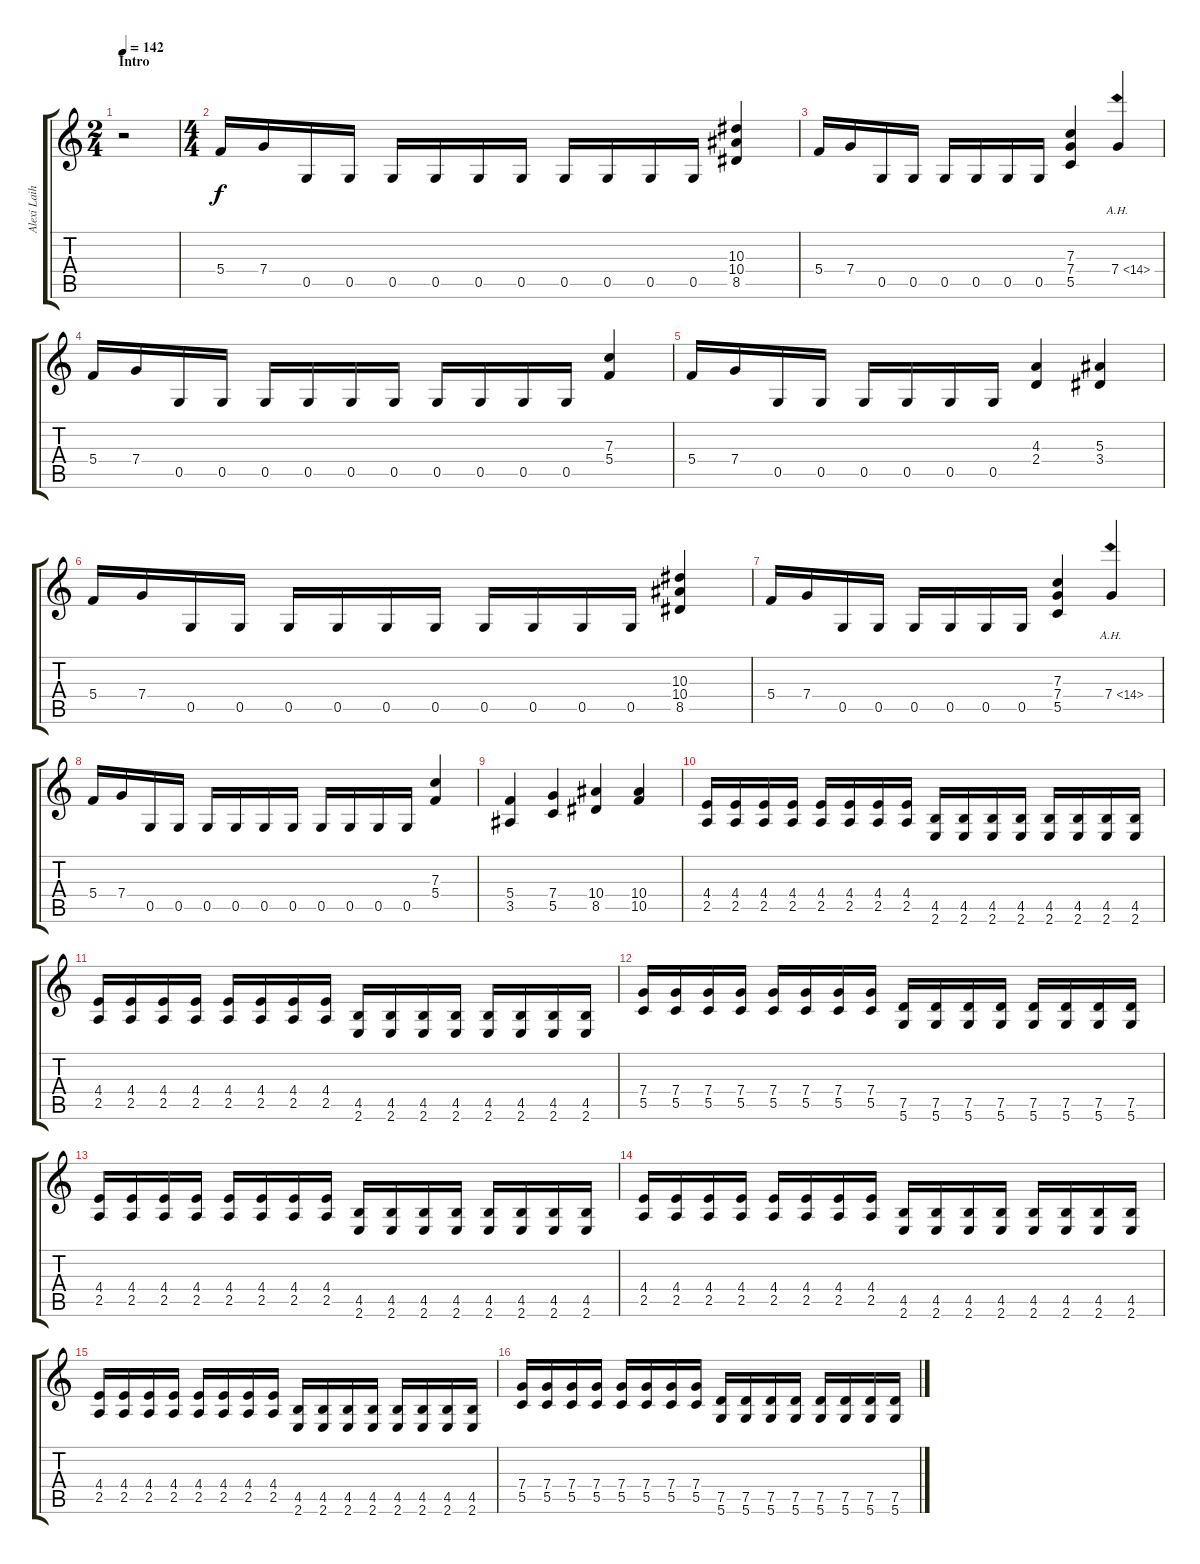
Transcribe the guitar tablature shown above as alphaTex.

\track ("Alexi Laiho" "Alexi Laih") {instrument distortionguitar}
\staff {score tabs}
\tuning (D4 A3 F3 C3 G2 D2) {hide}
\ts (2 4)
\section ("" "Intro")
\tempo 142
\clef g2
\ks c
r.2{dy f instrument distortionguitar} |
\ts (4 4)
5.4.16 7.4.16 0.5.16 0.5.16 0.5.16 0.5.16 0.5.16 0.5.16 0.5.16 0.5.16 0.5.16 0.5.16 (10.3 10.4 8.5).4 |
5.4.16 7.4.16 0.5.16 0.5.16 0.5.16 0.5.16 0.5.16 0.5.16 (7.3 7.4 5.5).4 7.4{ah 7}.4 |
5.4.16 7.4.16 0.5.16 0.5.16 0.5.16 0.5.16 0.5.16 0.5.16 0.5.16 0.5.16 0.5.16 0.5.16 (7.3 5.4).4 |
5.4.16 7.4.16 0.5.16 0.5.16 0.5.16 0.5.16 0.5.16 0.5.16 (4.3 2.4).4 (5.3 3.4).4 |
5.4.16 7.4.16 0.5.16 0.5.16 0.5.16 0.5.16 0.5.16 0.5.16 0.5.16 0.5.16 0.5.16 0.5.16 (10.3 10.4 8.5).4 |
5.4.16 7.4.16 0.5.16 0.5.16 0.5.16 0.5.16 0.5.16 0.5.16 (7.3 7.4 5.5).4 7.4{ah 7}.4 |
5.4.16 7.4.16 0.5.16 0.5.16 0.5.16 0.5.16 0.5.16 0.5.16 0.5.16 0.5.16 0.5.16 0.5.16 (7.3 5.4).4 |
(5.4 3.5).4 (7.4 5.5).4 (10.4 8.5).4 (10.4 10.5).4 |
(4.4 2.5).16 (4.4 2.5).16 (4.4 2.5).16 (4.4 2.5).16 (4.4 2.5).16 (4.4 2.5).16 (4.4 2.5).16 (4.4 2.5).16 (4.5 2.6).16 (4.5 2.6).16 (4.5 2.6).16 (4.5 2.6).16 (4.5 2.6).16 (4.5 2.6).16 (4.5 2.6).16 (4.5 2.6).16 |
(4.4 2.5).16 (4.4 2.5).16 (4.4 2.5).16 (4.4 2.5).16 (4.4 2.5).16 (4.4 2.5).16 (4.4 2.5).16 (4.4 2.5).16 (4.5 2.6).16 (4.5 2.6).16 (4.5 2.6).16 (4.5 2.6).16 (4.5 2.6).16 (4.5 2.6).16 (4.5 2.6).16 (4.5 2.6).16 |
(7.4 5.5).16 (7.4 5.5).16 (7.4 5.5).16 (7.4 5.5).16 (7.4 5.5).16 (7.4 5.5).16 (7.4 5.5).16 (7.4 5.5).16 (7.5 5.6).16 (7.5 5.6).16 (7.5 5.6).16 (7.5 5.6).16 (7.5 5.6).16 (7.5 5.6).16 (7.5 5.6).16 (7.5 5.6).16 |
(4.4 2.5).16 (4.4 2.5).16 (4.4 2.5).16 (4.4 2.5).16 (4.4 2.5).16 (4.4 2.5).16 (4.4 2.5).16 (4.4 2.5).16 (4.5 2.6).16 (4.5 2.6).16 (4.5 2.6).16 (4.5 2.6).16 (4.5 2.6).16 (4.5 2.6).16 (4.5 2.6).16 (4.5 2.6).16 |
(4.4 2.5).16 (4.4 2.5).16 (4.4 2.5).16 (4.4 2.5).16 (4.4 2.5).16 (4.4 2.5).16 (4.4 2.5).16 (4.4 2.5).16 (4.5 2.6).16 (4.5 2.6).16 (4.5 2.6).16 (4.5 2.6).16 (4.5 2.6).16 (4.5 2.6).16 (4.5 2.6).16 (4.5 2.6).16 |
(4.4 2.5).16 (4.4 2.5).16 (4.4 2.5).16 (4.4 2.5).16 (4.4 2.5).16 (4.4 2.5).16 (4.4 2.5).16 (4.4 2.5).16 (4.5 2.6).16 (4.5 2.6).16 (4.5 2.6).16 (4.5 2.6).16 (4.5 2.6).16 (4.5 2.6).16 (4.5 2.6).16 (4.5 2.6).16 |
(7.4 5.5).16 (7.4 5.5).16 (7.4 5.5).16 (7.4 5.5).16 (7.4 5.5).16 (7.4 5.5).16 (7.4 5.5).16 (7.4 5.5).16 (7.5 5.6).16 (7.5 5.6).16 (7.5 5.6).16 (7.5 5.6).16 (7.5 5.6).16 (7.5 5.6).16 (7.5 5.6).16 (7.5 5.6).16
